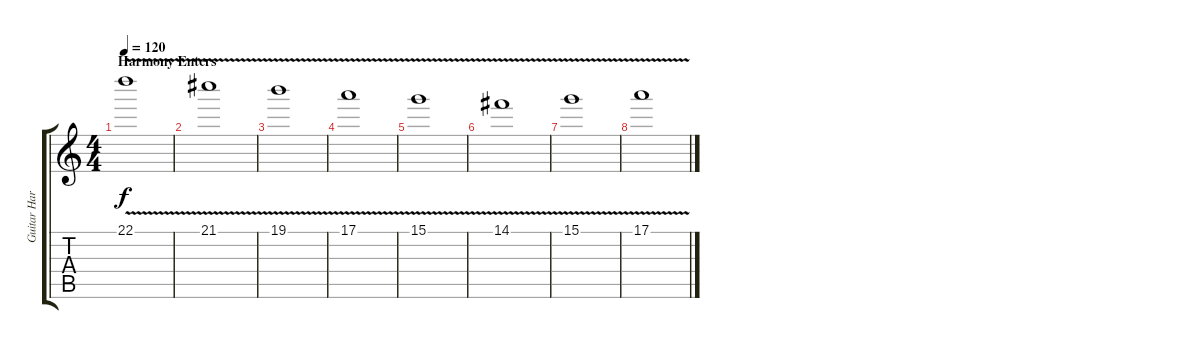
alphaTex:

\track ("Guitar Harmony" "Guitar Har") {instrument distortionguitar}
\staff {score tabs}
\tuning (E4 B3 G3 D3 A2 E2) {hide}
\ts (4 4)
\section ("" "Harmony Enters")
\tempo 120
\clef g2
\ks c
22.1{v}.1{dy f} |
21.1{v}.1 |
19.1{v}.1 |
17.1{v}.1 |
15.1{v}.1 |
14.1{v}.1 |
15.1{v}.1 |
17.1{v}.1
